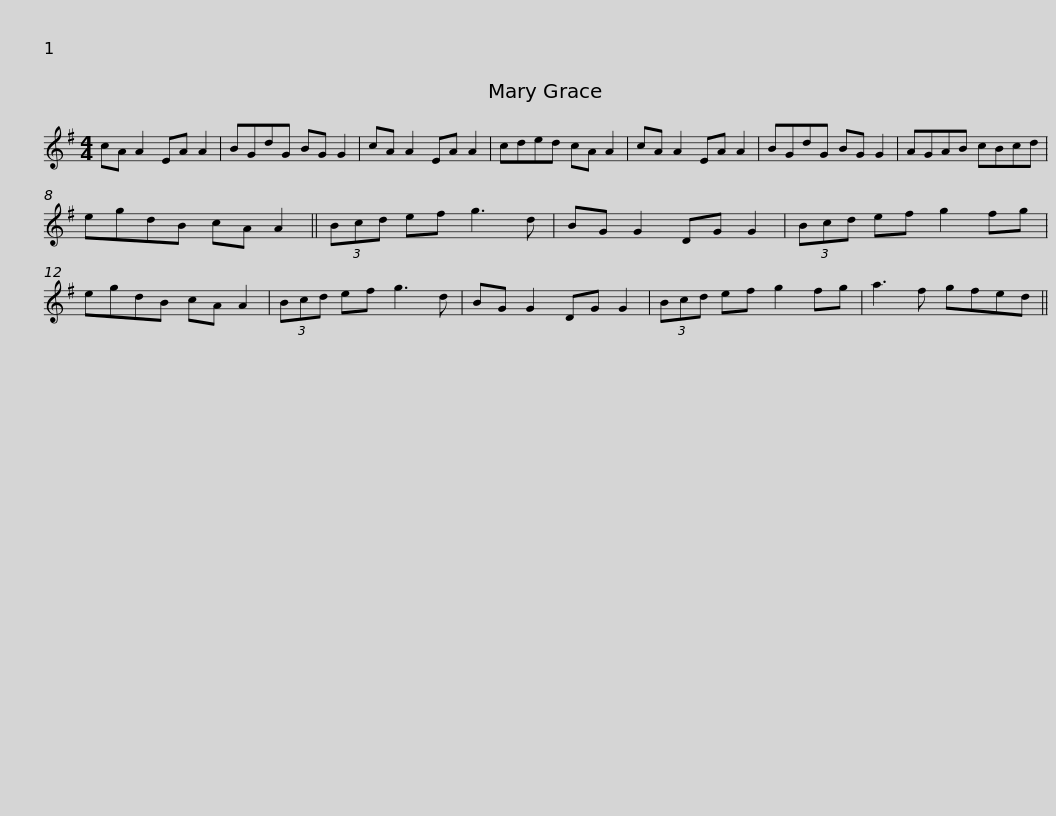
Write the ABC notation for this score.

X:1
L:1/8
M:4/4
I:linebreak $
K:G
V:1 treble
V:1
 cA A2 EA A2 | BGdG BG G2 | cA A2 EA A2 | cded cA A2 | cA A2 EA A2 | %5
 BGdG BG G2 |$ AGAB cBcd | egdB cA A2 || (3Bcd ef g3 d | BG G2 DG G2 | %10
 (3Bcd ef g2 fg | egdB cA A2 |$ (3Bcd ef g3 d | BG G2 DG G2 | (3Bcd ef g2 fg | %15
 a3 f gfed || %16
